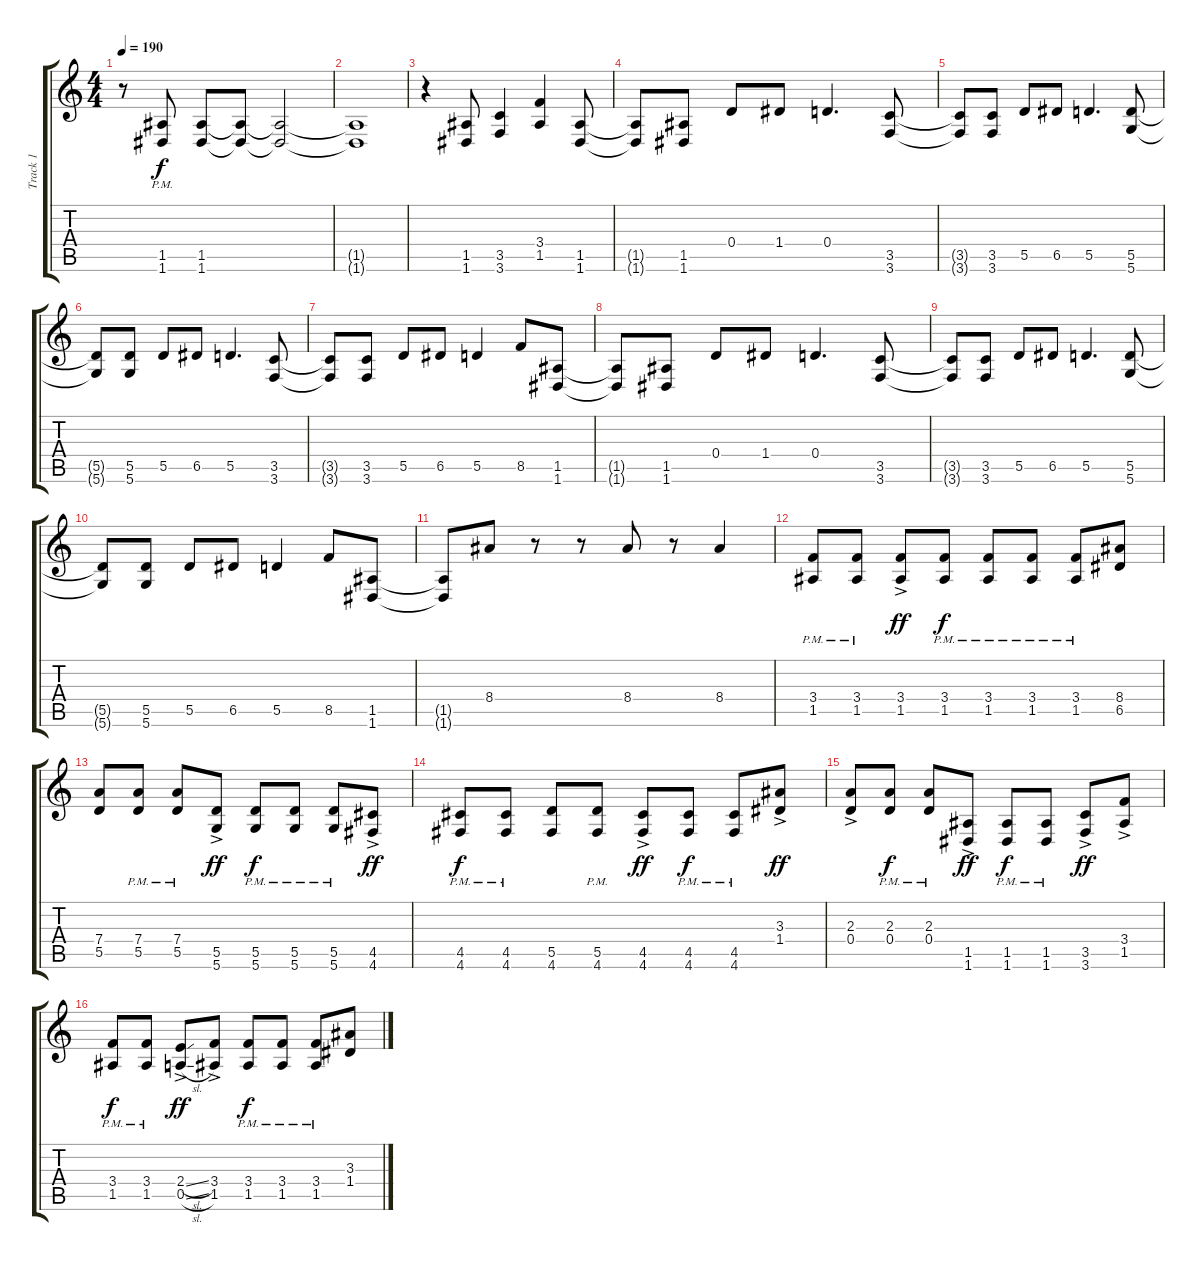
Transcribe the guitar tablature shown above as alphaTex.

\track ("Track 1" "Track 1") {instrument overdrivenguitar}
\staff {score tabs}
\tuning (E4 B3 G3 D3 A2 D2) {hide}
\ts (4 4)
\tempo 190
\clef g2
\ks c
r.8{dy f} (1.5{pm} 1.6).8 (1.5 1.6).8 (1.5{t} 1.6{t}).8 (1.5{t} 1.6{t}).2 |
(1.5{t} 1.6{t}).1 |
r.4 (1.5 1.6).8 (3.5 3.6).4 (3.4 1.5).4 (1.5 1.6).8 |
(1.5{t} 1.6{t}).8 (1.5 1.6).8 0.4.8 1.4.8 0.4.4{d} (3.5 3.6).8 |
(3.5{t} 3.6{t}).8 (3.5 3.6).8 5.5.8 6.5.8 5.5.4{d} (5.5 5.6).8 |
(5.5{t} 5.6{t}).8 (5.5 5.6).8 5.5.8 6.5.8 5.5.4{d} (3.5 3.6).8 |
(3.5{t} 3.6{t}).8 (3.5 3.6).8 5.5.8 6.5.8 5.5.4 8.5.8 (1.5 1.6).8 |
(1.5{t} 1.6{t}).8 (1.5 1.6).8 0.4.8 1.4.8 0.4.4{d} (3.5 3.6).8 |
(3.5{t} 3.6{t}).8 (3.5 3.6).8 5.5.8 6.5.8 5.5.4{d} (5.5 5.6).8 |
(5.5{t} 5.6{t}).8 (5.5 5.6).8 5.5.8 6.5.8 5.5.4 8.5.8 (1.5 1.6).8 |
(1.5{t} 1.6{t}).8 8.4.8 r.8 r.8 8.4.8 r.8 8.4.4 |
(3.4{pm} 1.5{pm}).8 (3.4{pm} 1.5{pm}).8 (3.4{ac} 1.5{ac}).8{dy ff} (3.4{pm} 1.5{pm}).8{dy f} (3.4{pm} 1.5{pm}).8 (3.4{pm} 1.5{pm}).8 (3.4{pm} 1.5{pm}).8 (8.4 6.5).8 |
(7.4 5.5).8 (7.4{pm} 5.5{pm}).8 (7.4{pm} 5.5{pm}).8 (5.5 5.6{ac}).8{dy ff} (5.5{pm} 5.6{pm}).8{dy f} (5.5{pm} 5.6{pm}).8 (5.5{pm} 5.6{pm}).8 (4.5{ac} 4.6{ac}).8{dy ff} |
(4.5{pm} 4.6{pm}).8{dy f} (4.5{pm} 4.6{pm}).8 (5.5 4.6).8 (5.5{pm} 4.6{pm}).8 (4.5{ac} 4.6{ac}).8{dy ff} (4.5{pm} 4.6{pm}).8{dy f} (4.5{pm} 4.6{pm}).8 (3.3{ac} 1.4).8{dy ff} |
(2.3{ac} 0.4).8 (2.3{pm} 0.4{pm}).8{dy f} (2.3{pm} 0.4{pm}).8 (1.5{ac} 1.6).8{dy ff} (1.5{pm} 1.6{pm}).8{dy f} (1.5{pm} 1.6{pm}).8 (3.5{ac} 3.6{ac}).8{dy ff} (3.4{ac} 1.5{ac}).8 |
(3.4{pm} 1.5{pm}).8{dy f} (3.4{pm} 1.5{pm}).8 (2.4{sl ac} 0.5{sl ac}).8{dy ff} (3.4{ac} 1.5{ac}).8 (3.4{pm} 1.5{pm}).8{dy f} (3.4{pm} 1.5{pm}).8 (3.4{pm} 1.5{pm}).8 (3.3 1.4).8
